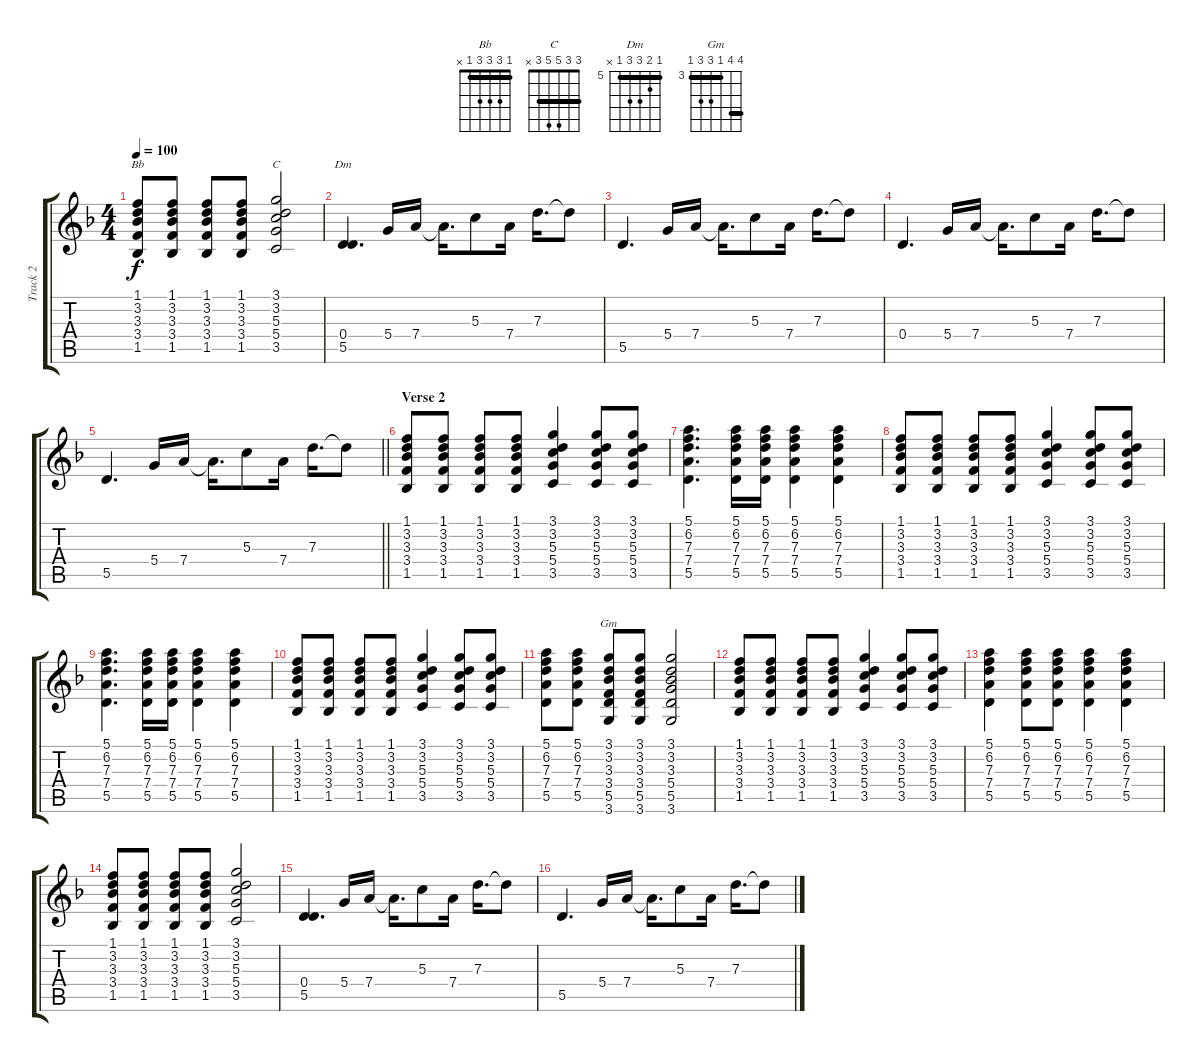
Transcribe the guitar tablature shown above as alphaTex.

\track ("Track 2" "Track 2") {instrument overdrivenguitar}
\staff {score tabs}
\tuning (E4 B3 G3 D3 A2 E2) {hide}
\chord ("Bb" 1 3 3 3 1 x) {barre 1}
\chord ("C" 3 3 5 5 3 x) {barre 3}
\chord ("Dm" 5 6 7 7 5 x) {firstfret 5 barre 5}
\chord ("Gm" 6 6 3 5 5 3) {firstfret 3 barre (3 6)}
\ts (4 4)
\tempo 100
\clef g2
\ks dminor
(1.1 3.2 3.3 3.4 1.5).8{ch "Bb" dy f} (1.1 3.2 3.3 3.4 1.5).8 (1.1 3.2 3.3 3.4 1.5).8 (1.1 3.2 3.3 3.4 1.5).8 (3.1 3.2 5.3 5.4 3.5).2{ch "C"} |
(0.4 5.5).4{d ch "Dm"} 5.4.16 7.4.16 7.4{t}.16{d} 5.3.8 7.4.16 7.3.16{d} 7.3{t}.8 |
5.5.4{d} 5.4.16 7.4.16 7.4{t}.16{d} 5.3.8 7.4.16 7.3.16{d} 7.3{t}.8 |
0.4.4{d} 5.4.16 7.4.16 7.4{t}.16{d} 5.3.8 7.4.16 7.3.16{d} 7.3{t}.8 |
\barLineRight lightlight
5.5.4{d} 5.4.16 7.4.16 7.4{t}.16{d} 5.3.8 7.4.16 7.3.16{d} 7.3{t}.8 |
\section ("" "Verse 2")
(1.1 3.2 3.3 3.4 1.5).8 (1.1 3.2 3.3 3.4 1.5).8 (1.1 3.2 3.3 3.4 1.5).8 (1.1 3.2 3.3 3.4 1.5).8 (3.1 3.2 5.3 5.4 3.5).4 (3.1 3.2 5.3 5.4 3.5).8 (3.1 3.2 5.3 5.4 3.5).8 |
(5.1 6.2 7.3 7.4 5.5).4{d} (5.1 6.2 7.3 7.4 5.5).16 (5.1 6.2 7.3 7.4 5.5).16 (5.1 6.2 7.3 7.4 5.5).4 (5.1 6.2 7.3 7.4 5.5).4 |
(1.1 3.2 3.3 3.4 1.5).8 (1.1 3.2 3.3 3.4 1.5).8 (1.1 3.2 3.3 3.4 1.5).8 (1.1 3.2 3.3 3.4 1.5).8 (3.1 3.2 5.3 5.4 3.5).4 (3.1 3.2 5.3 5.4 3.5).8 (3.1 3.2 5.3 5.4 3.5).8 |
(5.1 6.2 7.3 7.4 5.5).4{d} (5.1 6.2 7.3 7.4 5.5).16 (5.1 6.2 7.3 7.4 5.5).16 (5.1 6.2 7.3 7.4 5.5).4 (5.1 6.2 7.3 7.4 5.5).4 |
(1.1 3.2 3.3 3.4 1.5).8 (1.1 3.2 3.3 3.4 1.5).8 (1.1 3.2 3.3 3.4 1.5).8 (1.1 3.2 3.3 3.4 1.5).8 (3.1 3.2 5.3 5.4 3.5).4 (3.1 3.2 5.3 5.4 3.5).8 (3.1 3.2 5.3 5.4 3.5).8 |
(5.1 6.2 7.3 7.4 5.5).8 (5.1 6.2 7.3 7.4 5.5).8 (3.1 3.2 3.3 3.4 5.5 3.6).8{ch "Gm"} (3.1 3.2 3.3 3.4 5.5 3.6).8 (3.1 3.2 3.3 5.4 5.5 3.6).2 |
(1.1 3.2 3.3 3.4 1.5).8 (1.1 3.2 3.3 3.4 1.5).8 (1.1 3.2 3.3 3.4 1.5).8 (1.1 3.2 3.3 3.4 1.5).8 (3.1 3.2 5.3 5.4 3.5).4 (3.1 3.2 5.3 5.4 3.5).8 (3.1 3.2 5.3 5.4 3.5).8 |
(5.1 6.2 7.3 7.4 5.5).4 (5.1 6.2 7.3 7.4 5.5).8 (5.1 6.2 7.3 7.4 5.5).8 (5.1 6.2 7.3 7.4 5.5).4 (5.1 6.2 7.3 7.4 5.5).4 |
(1.1 3.2 3.3 3.4 1.5).8 (1.1 3.2 3.3 3.4 1.5).8 (1.1 3.2 3.3 3.4 1.5).8 (1.1 3.2 3.3 3.4 1.5).8 (3.1 3.2 5.3 5.4 3.5).2 |
(0.4 5.5).4{d} 5.4.16 7.4.16 7.4{t}.16{d} 5.3.8 7.4.16 7.3.16{d} 7.3{t}.8 |
5.5.4{d} 5.4.16 7.4.16 7.4{t}.16{d} 5.3.8 7.4.16 7.3.16{d} 7.3{t}.8
